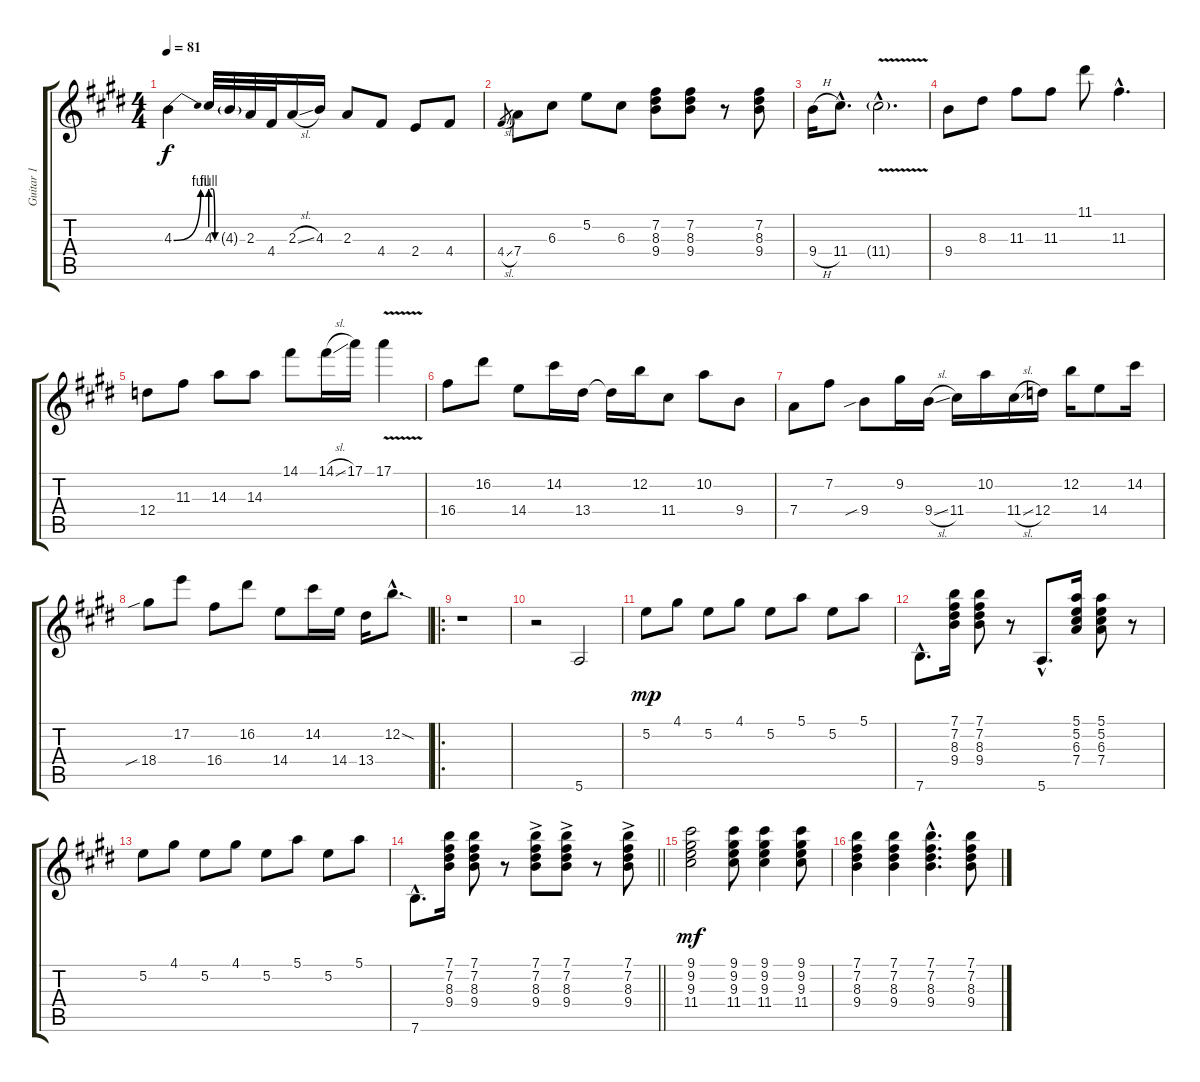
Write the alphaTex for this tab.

\track ("Guitar 1" "Guitar 1") {instrument distortionguitar}
\staff {score tabs}
\tuning (E4 B3 G3 D3 A2 E2) {hide}
\ts (4 4)
\tempo 81
\clef g2
\ks c#minor
4.3{be (bend 0 0 60 4)}.4{dy f instrument distortionguitar} 4.3{be (custom 0 4 20 4 40 0 60 0)}.32 4.3{g}.32 2.3.32 4.4.32 2.3{sl}.16 4.3.16 2.3.8 4.4.8 2.4.8 4.4.8 |
4.4{sl}.8{gr} 7.4.8 6.3.8 5.2.8 6.3.8 (7.2 8.3 9.4).8 (7.2 8.3 9.4).8 r.8 (7.2 8.3 9.4).8 |
9.4{h}.16 11.4{hac}.8{d} 11.4{v g hac}.2{d} |
9.4.8 8.3.8 11.3.8 11.3.8 11.1.8 11.3{hac}.4{d} |
12.4.8 11.3.8 14.3.8 14.3.8 14.1.8 14.1{sl}.16 17.1.16 17.1{v}.4 |
16.4.8 16.2.8 14.4.8 14.2.16 13.4.16 13.4{t}.16 12.2.16 11.4.8 10.2.8 9.4.8 |
7.4.8 7.2.8 9.4{sib}.8 9.2.16 9.4{sl}.16 11.4.16 10.2.16 11.4{sl}.16 12.4.16 12.2.16 14.4.8 14.2.16 |
18.4{sib}.8 17.2.8 16.4.8 16.2.8 14.4.8 14.2.16 14.4.16 13.4.16 12.2{sod hac}.8{d} |
\ro
r.1 |
r.2 5.6.2 |
5.2.8{dy mp} 4.1.8 5.2.8 4.1.8 5.2.8 5.1.8 5.2.8 5.1.8 |
7.6{hac}.8{d} (7.1 7.2 8.3 9.4).16 (7.1 7.2 8.3 9.4).8 r.8 5.6{hac}.8{d} (5.1 5.2 6.3 7.4).16 (5.1 5.2 6.3 7.4).8 r.8 |
5.2.8 4.1.8 5.2.8 4.1.8 5.2.8 5.1.8 5.2.8 5.1.8 |
\barLineRight lightlight
7.6{hac}.8{d} (7.1 7.2 8.3 9.4).16 (7.1 7.2 8.3 9.4).8 r.8 (7.1{ac} 7.2 8.3 9.4).8 (7.1{ac} 7.2 8.3 9.4).8 r.8 (7.1{ac} 7.2 8.3 9.4).8 |
(9.1 9.2 9.3 11.4).2{dy mf} (9.1 9.2 9.3 11.4).8 (9.1 9.2 9.3 11.4).4 (9.1 9.2 9.3 11.4).8 |
(7.1 7.2 8.3 9.4).4 (7.1 7.2 8.3 9.4).4 (7.1{hac} 7.2{hac} 8.3{hac} 9.4{hac}).4{d} (7.1 7.2 8.3 9.4).8
